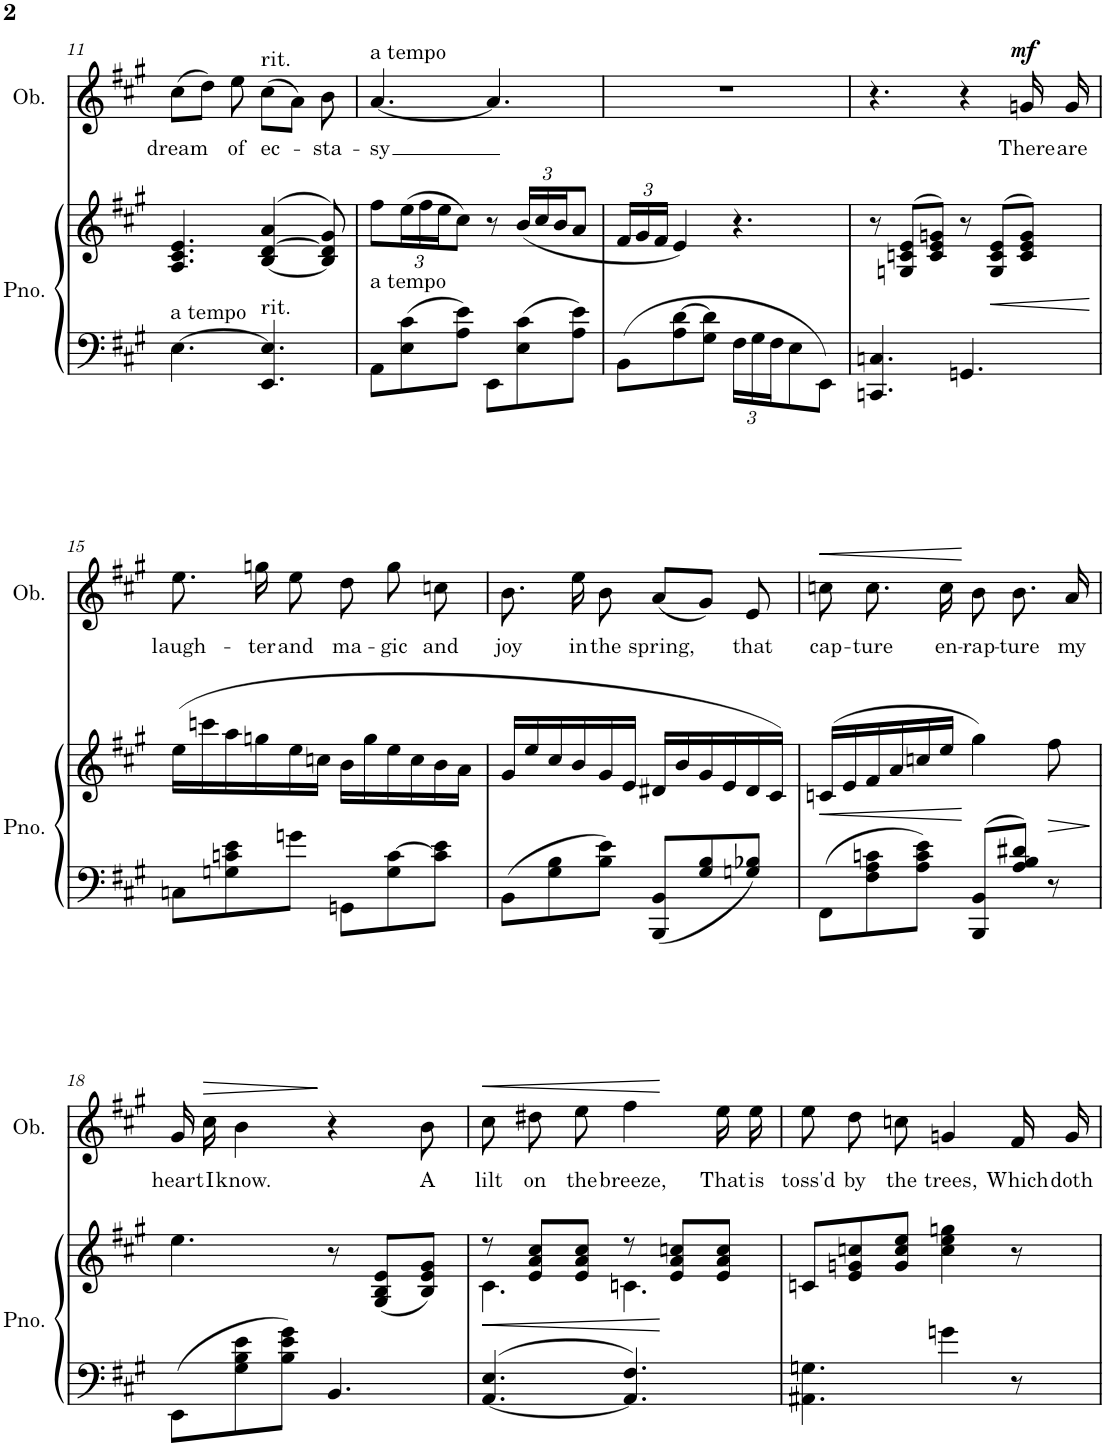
**kern	**kern	**dynam	**kern	**text	**dynam
*part2	*part2	*part2	*part1	*part1	*part1
*staff3	*staff2	*staff2/3	*staff1	*staff1	*staff1
*I"Piano	*	*	*I"Oboe	*	*
*I'Pno.	*	*	*I'Ob.	*	*
!!LO:PB:g=z
*clefF4	*clefG2	*	*clefG2	*	*
*k[f#c#g#]	*k[f#c#g#]	*	*k[f#c#g#]	*	*
*M6/8	*M6/8	*	*M6/8	*	*
=11	=11	=11	=11	=11	=11
!LO:TX:a:t=a tempo	!	!	!	!	!
!	!	!	!	!LO:LY:b	!
[4.E\	4.A/ 4.c#/ 4.e/	.	(8cc#\L	dream	.
.	.	.	8dd\J)	.	.
!	!	!	!	!LO:LY:b	!
.	.	.	8ee\	of	.
!	!	!	!LO:TX:a:t=rit.	!	!
!LO:TX:a:t=rit.	!	!	!	!	!
!	!	!	!	!LO:LY:b	!
4.EE/ 4.E/]	(>[4B/ [4d/ 4a/	.	(8cc#\L	ec-	.
.	.	.	8a\J)	.	.
!	!	!	!	!LO:LY:b	!
.	8B/] 8d/] 8g#/)	.	8b\	-sta-	.
=12	=12	=12	=12	=12	=12
!	!	!	!LO:TX:a:t=a tempo	!	!
!LO:TX:a:t=a tempo	!	!	!	!	!
!	!	!	!	!LO:LY:b	!
8AA\L	8ff#\L	.	[4.a/	-sy	.
*	*Xbrackettup	*	*	*	*
8E\ 8c#\	(24ee\L	.	.	.	.
.	24ff#\	.	.	.	.
.	24ee\J	.	.	.	.
8A\ 8e\J	8cc#\J)	.	.	.	.
8EE\L	8r	.	4.a/]	.	.
8E\ 8c#\	(<24b/LL	.	.	.	.
.	24cc#/	.	.	.	.
.	24b/J	.	.	.	.
8A\ 8e\J	8a/J	.	.	.	.
=13	=13	=13	=13	=13	=13
8BB\L	24f#/LL	.	2.r	.	.
.	24g#/	.	.	.	.
.	24f#/JJ	.	.	.	.
8A\ [8d\	4e/)	.	.	.	.
8G#\ 8d\]J	.	.	.	.	.
*Xbrackettup	*	*	*	*	*
24F#\LL	4.r	.	.	.	.
24G#\	.	.	.	.	.
24F#\J	.	.	.	.	.
8E\	.	.	.	.	.
8EE\J	.	.	.	.	.
=14	=14	=14	=14	=14	=14
4.CCn/ 4.Cn/	8r	.	4.r	.	.
.	(>8Gn/ 8cn/ 8e/L	.	.	.	.
.	8c/ 8e/ 8gn/J)	.	.	.	.
4.GGn/	8r	.	4r	.	.
!	!	!LO:HP:b	!	!	!
.	(>8G/ 8c/ 8e/L	<	.	.	.
!	!	!	!	!LO:LY:b	!LO:DY:a
.	8c/ 8e/ 8g/J)	.	16gn/	There	mf
!	!	!	!	!LO:LY:b	!
.	.	.	16g/	are	.
.	.	[	.	.	.
!!LO:LB:g=z
=15	=15	=15	=15	=15	=15
!	!	!	!	!LO:LY:b	!
8Cn\L	(16ee\LL	.	8.ee\	laugh-	.
.	16cccn\	.	.	.	.
8Gn\ 8cn\ 8e\	16aa\	.	.	.	.
!	!	!	!	!LO:LY:b	!
.	16ggn\	.	16ggn\	-ter	.
!	!	!	!	!LO:LY:b	!
8gn\J	16ee\	.	8ee\	and	.
.	16ccn\JJ	.	.	.	.
!	!	!	!	!LO:LY:b	!
8GGn\L	16b\LL	.	8dd\	ma-	.
.	16gg\	.	.	.	.
!	!	!	!	!LO:LY:b	!
8G\ [8c\	16ee\	.	8gg\	-gic	.
.	16cc\	.	.	.	.
!	!	!	!	!LO:LY:b	!
8c\] 8e\J	16b\	.	8ccn\	and	.
.	16a\JJ	.	.	.	.
=16	=16	=16	=16	=16	=16
!	!	!	!	!LO:LY:b	!
8BB\L	16g#/LL	.	8.b\	joy	.
.	16ee/	.	.	.	.
8G#\ 8B\	16cc#/	.	.	.	.
!	!	!	!	!LO:LY:b	!
.	16b/	.	16ee\	in	.
!	!	!	!	!LO:LY:b	!
8B\ 8e\J	16g#/	.	8b\	the	.
.	16e/JJ	.	.	.	.
!	!	!	!	!LO:LY:b	!
8BBB/ 8BB/L	16d#X/LL	.	(8a/L	spring,	.
.	16b/	.	.	.	.
8G#/ 8B/	16g#/	.	8g#/J)	.	.
.	16e/	.	.	.	.
!	!	!	!	!LO:LY:b	!
8Gn/ 8B-X/J	16d#/	.	8e/	that	.
.	16c#/JJ)	.	.	.	.
=17	=17	=17	=17	=17	=17
!	!	!LO:HP:b	!	!LO:LY:b	!LO:HP:b
8FF#\L	(16cn/LL	<	8ccn\	cap-	<
.	16e/	.	.	.	.
!	!	!	!	!LO:LY:b	!
8F#\ 8A\ 8cn\	16f#/	.	8.cc\	-ture	.
.	16a/	.	.	.	.
8A\ 8c\ 8e\J	16ccn/	.	.	.	.
!	!	!	!	!LO:LY:b	!
.	16ee/JJ	.	16cc\	en-	.
!	!	!	!	!LO:LY:b	!
8BBB/ 8BB/L	4gg#\)	[	8b\	-rap-	[
!	!	!	!	!LO:LY:b	!
8A/ 8B/ 8d#X/J	.	.	8.b\	-ture	.
!	!	!LO:HP:b	!	!	!
8r	8ff#\	>	.	.	.
!	!	!	!	!LO:LY:b	!
.	.	.	16a/	my	.
.	.	]	.	.	.
!!LO:LB:g=z
=18	=18	=18	=18	=18	=18
!	!	!	!	!LO:LY:b	!
8EE\L	4.ee\	.	16g#/	heart	.
!	!	!	!	!LO:LY:b	!LO:HP:b
.	.	.	16cc#\	I	>
!	!	!	!	!LO:LY:b	!
8G#\ 8B\ 8e\	.	.	4b\	know.	.
8B\ 8e\ 8g#\J	.	.	.	.	.
4.BB/	8r	.	4r	.	]
.	(8G#/ 8B/ 8e/L	.	.	.	.
!	!	!	!	!LO:LY:b	!
.	8B/ 8e/ 8g#/J)	.	8b\	A	.
=19	=19	=19	=19	=19	=19
!	!	!LO:HP:b	!	!LO:LY:b	!LO:HP:b
*	*^	*	*	*	*
[4.AA/ 4.E/	8r	4.c#\	<	8cc#\	lilt	<
!	!	!	!	!	!LO:LY:b	!
.	8e/ 8a/ 8cc#/L	.	.	8dd#X\	on	.
!	!	!	!	!	!LO:LY:b	!
.	8e/ 8a/ 8cc#/J	.	.	8ee\	the	.
!	!	!	!	!	!LO:LY:b	!
4.AA/] 4.F#/	8r	4.cn\	.	4ff#\	breeze,	.
.	8e/ 8a/ 8ccn/L	.	[	.	.	.
!	!	!	!	!	!LO:LY:b	!
.	8e/ 8a/ 8cc/J	.	.	16ee\	That	[
!	!	!	!	!	!LO:LY:b	!
.	.	.	.	16ee\	is	.
*	*v	*v	*	*	*	*
=20	=20	=20	=20	=20	=20
!	!	!	!	!LO:LY:b	!
4.AA#X\ 4.Gn\	8cn/L	.	8ee\	toss'd	.
!	!	!	!	!LO:LY:b	!
.	8e/ 8gn/ 8ccn/	.	8dd\	by	.
!	!	!	!	!LO:LY:b	!
.	8g/ 8cc/ 8ee/J	.	8ccn\	the	.
!	!	!	!	!LO:LY:b	!
4gn\	4cc\ 4ee\ 4ggn\	.	4gn/	trees,	.
!	!	!	!	!LO:LY:b	!
8r	8r	.	16f#/	Which	.
!	!	!	!	!LO:LY:b	!
.	.	.	16g/	doth	.
=	=	=	=	=	=
*-	*-	*-	*-	*-	*-
